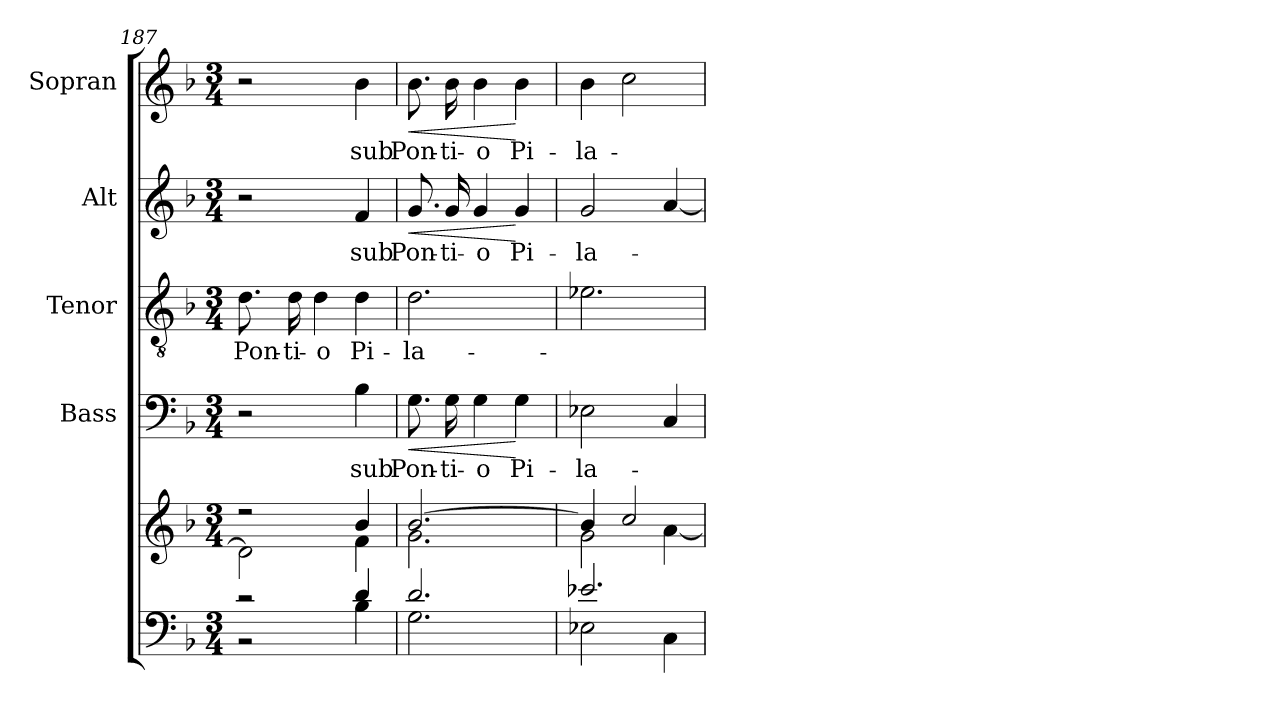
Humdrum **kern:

**kern	**kern	**kern	**text	**dynam	**kern	**text	**kern	**text	**dynam	**kern	**text	**dynam
*part5	*part5	*part4	*part4	*part4	*part3	*part3	*part2	*part2	*part2	*part1	*part1	*part1
*staff6	*staff5	*staff4	*staff4	*staff4	*staff3	*staff3	*staff2	*staff2	*staff2	*staff1	*staff1	*staff1
*	*	*I"Bass	*	*	*I"Tenor	*	*I"Alt	*	*	*I"Sopran	*	*
*	*	*I'B.	*	*	*I'T.	*	*I'A.	*	*	*I'S.	*	*
*clefF4	*clefG2	*clefF4	*	*	*clefGv2	*	*clefG2	*	*	*clefG2	*	*
*k[b-]	*k[b-]	*k[b-]	*	*	*k[b-]	*	*k[b-]	*	*	*k[b-]	*	*
*F:	*F:	*F:	*	*	*F:	*	*F:	*	*	*F:	*	*
*M3/4	*M3/4	*M3/4	*	*	*M3/4	*	*M3/4	*	*	*M3/4	*	*
=187	=187	=187	=187	=187	=187	=187	=187	=187	=187	=187	=187	=187
*^	*^	*	*	*	*	*	*	*	*	*	*	*
!	!	!	!	!	!	!	!	!LO:LY:b	!	!	!	!	!	!
2r	2r	2r	2d\]	2r	.	.	8.d\	Pon-	2r	.	.	2r	.	.
!	!	!	!	!	!	!	!	!LO:LY:b	!	!	!	!	!	!
.	.	.	.	.	.	.	16d\	-ti-	.	.	.	.	.	.
!	!	!	!	!	!	!	!	!LO:LY:b	!	!	!	!	!	!
.	.	.	.	.	.	.	4d\	-o	.	.	.	.	.	.
!	!	!	!	!	!LO:LY:b	!	!	!LO:LY:b	!	!LO:LY:b	!	!	!LO:LY:b	!
4d/	4B-\	4b-/	4f\	4B-\	sub	.	4d\	Pi-	4f/	sub	.	4b-\	sub	.
=188	=188	=188	=188	=188	=188	=188	=188	=188	=188	=188	=188	=188	=188	=188
!	!	!	!	!	!LO:LY:b	!LO:HP:b	!	!LO:LY:b	!	!LO:LY:b	!LO:HP:b	!	!LO:LY:b	!LO:HP:b
2.d/	2.G\	[>2.b-/	2.g\	8.G\	Pon-	<	2.d\	-la-	8.g/	Pon-	<	8.b-\	Pon-	<
!	!	!	!	!	!LO:LY:b	!	!	!	!	!LO:LY:b	!	!	!LO:LY:b	!
.	.	.	.	16G\	-ti-	.	.	.	16g/	-ti-	.	16b-\	-ti-	.
!	!	!	!	!	!LO:LY:b	!	!	!	!	!LO:LY:b	!	!	!LO:LY:b	!
.	.	.	.	4G\	-o	.	.	.	4g/	-o	.	4b-\	-o	.
!	!	!	!	!	!LO:LY:b	!	!	!	!	!LO:LY:b	!	!	!LO:LY:b	!
.	.	.	.	4G\	Pi-	[	.	.	4g/	Pi-	[	4b-\	Pi-	[
=189	=189	=189	=189	=189	=189	=189	=189	=189	=189	=189	=189	=189	=189	=189
!	!	!	!	!	!LO:LY:b	!	!	!	!	!LO:LY:b	!	!	!LO:LY:b	!
2.e-X/	2E-X\	4b-/]	2g\	2E-X\	-la-	.	2.e-X\	.	2g/	-la-	.	4b-\	-la-	.
.	.	2cc/	.	.	.	.	.	.	.	.	.	2cc\	.	.
.	4C\	.	[<4a\	4C/	.	.	.	.	[4a/	.	.	.	.	.
*v	*v	*	*	*	*	*	*	*	*	*	*	*	*	*
*	*v	*v	*	*	*	*	*	*	*	*	*	*	*
=	=	=	=	=	=	=	=	=	=	=	=	=
*-	*-	*-	*-	*-	*-	*-	*-	*-	*-	*-	*-	*-
